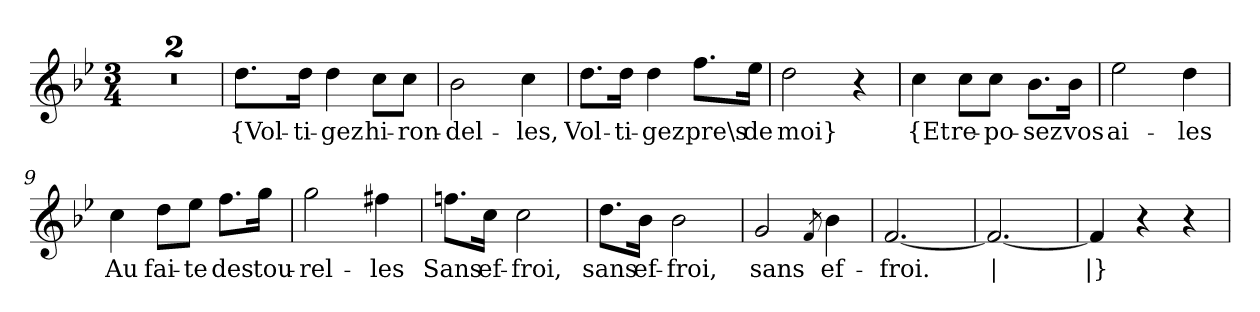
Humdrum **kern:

**kern	**text
*part1	*part1
*staff1	*staff1
*clefG2	*
*k[b-e-]	*
*M3/4	*
=1	=1
2.r	.
=2	=2
2.r	.
=3	=3
!	!LO:LY:b
8.dd\L	{Vol-
!	!LO:LY:b
16dd\Jk	-ti-
!	!LO:LY:b
4dd\	-gez
!	!LO:LY:b
8cc\L	hi-
!	!LO:LY:b
8cc\J	-ron-
=4	=4
!	!LO:LY:b
2b-\	-del-
!	!LO:LY:b
4cc\	-les,
=5	=5
!	!LO:LY:b
8.dd\L	Vol-
!	!LO:LY:b
16dd\Jk	-ti-
!	!LO:LY:b
4dd\	-gez
!	!LO:LY:b
8.ff\L	pre\s
!	!LO:LY:b
16ee-\Jk	de
=6	=6
!	!LO:LY:b
2dd\	moi}
4r	.
=7	=7
!	!LO:LY:b
4cc\	{Et
!	!LO:LY:b
8cc\L	re-
!	!LO:LY:b
8cc\J	-po-
!	!LO:LY:b
8.b-\L	-sez
!	!LO:LY:b
16b-\Jk	vos
!!LO:LB:g=z
=8	=8
!	!LO:LY:b
2ee-\	ai-
!	!LO:LY:b
4dd\	-les
=9	=9
!	!LO:LY:b
4cc\	Au
!	!LO:LY:b
8dd\L	fai-
!	!LO:LY:b
8ee-\J	-te
!	!LO:LY:b
8.ff\L	des
!	!LO:LY:b
16gg\Jk	tou-
=10	=10
!	!LO:LY:b
2gg\	-rel-
!	!LO:LY:b
4ff#X\	-les
=11	=11
!	!LO:LY:b
8.ffn\L	Sans
!	!LO:LY:b
16cc\Jk	ef-
!	!LO:LY:b
2cc\	-froi,
=12	=12
!	!LO:LY:b
8.dd\L	sans
!	!LO:LY:b
16b-\Jk	ef-
!	!LO:LY:b
2b-\	-froi,
=13	=13
!	!LO:LY:b
2g/	sans
8qf/	.
!	!LO:LY:b
4b-\	ef-
=14	=14
!	!LO:LY:b
[2.f/	-froi.
=15	=15
!	!LO:LY:b
2.f/_	|
=16	=16
!	!LO:LY:b
4f/]	|}
4r	.
4r	.
=	=
*-	*-
